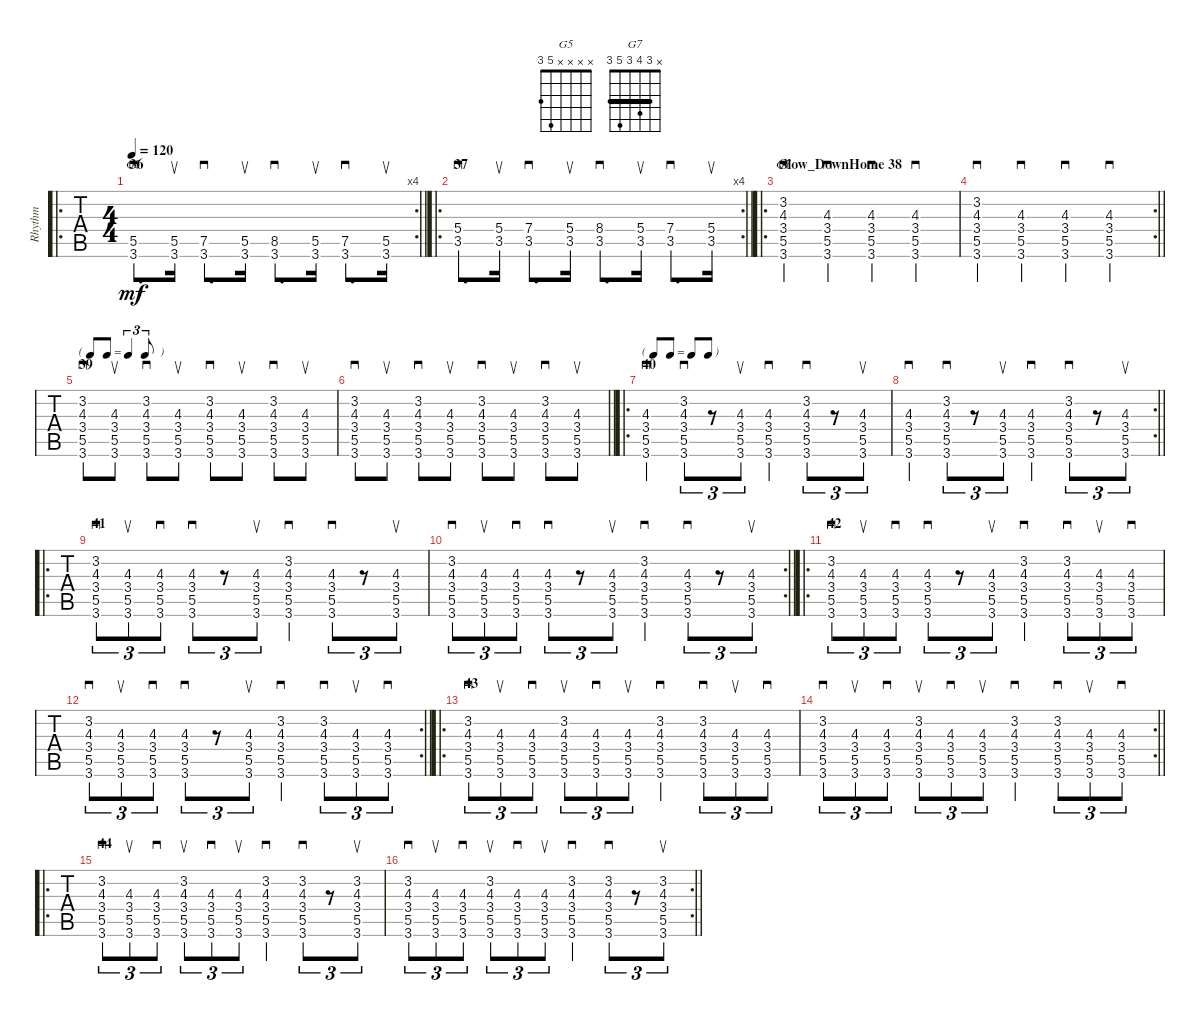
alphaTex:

\track ("Rhythm" "Rhythm") {instrument acousticguitarsteel}
\staff {tabs}
\tuning (E4 B3 G3 D3 A2 E2) {hide}
\chord ("G5" x x x x 5 3)
\chord ("G7" x 3 4 3 5 3) {barre 3}
\ro
\rc 4
\ts (4 4)
\section ("" "36")
\tempo 120
\clef g2
\barLineRight lightlight
\ks c
(5.5 3.6).8{d sd ch "G5" dy mf} (5.5 3.6).16{su} (7.5 3.6).8{d sd} (5.5 3.6).16{su} (8.5 3.6).8{d sd} (5.5 3.6).16{su} (7.5 3.6).8{d sd} (5.5 3.6).16{su} |
\ro
\rc 4
\section ("" "37")
\barLineRight lightlight
(5.4 3.5).8{d sd} (5.4 3.5).16{su} (7.4 3.5).8{d sd} (5.4 3.5).16{su} (8.4 3.5).8{d sd} (5.4 3.5).16{su} (7.4 3.5).8{d sd} (5.4 3.5).16{su} |
\ro
\section ("" "Slow_DownHome 38")
(3.2{ac} 4.3{ac} 3.4{ac} 5.5{ac} 3.6{ac}).4{sd ch "G7"} (4.3 3.4 5.5 3.6).4{sd} (4.3 3.4 5.5 3.6).4{sd} (4.3 3.4 5.5 3.6).4{sd} |
\rc 2
\barLineRight lightlight
(3.2{ac} 4.3{ac} 3.4{ac} 5.5{ac} 3.6{ac}).4{sd} (4.3 3.4 5.5 3.6).4{sd} (4.3 3.4 5.5 3.6).4{sd} (4.3 3.4 5.5 3.6).4{sd} |
\tf triplet8th
\section ("" "39")
(3.2{ac} 4.3{ac} 3.4{ac} 5.5{ac} 3.6{ac}).8{sd} (4.3 3.4 5.5 3.6).8{su} (3.2{ac} 4.3{ac} 3.4{ac} 5.5{ac} 3.6{ac}).8{sd} (4.3 3.4 5.5 3.6).8{su} (3.2{ac} 4.3{ac} 3.4{ac} 5.5{ac} 3.6{ac}).8{sd} (4.3 3.4 5.5 3.6).8{su} (3.2{ac} 4.3{ac} 3.4{ac} 5.5{ac} 3.6{ac}).8{sd} (4.3 3.4 5.5 3.6).8{su} |
\barLineRight lightlight
(3.2{ac} 4.3{ac} 3.4{ac} 5.5{ac} 3.6{ac}).8{sd} (4.3 3.4 5.5 3.6).8{su} (3.2{ac} 4.3{ac} 3.4{ac} 5.5{ac} 3.6{ac}).8{sd} (4.3 3.4 5.5 3.6).8{su} (3.2{ac} 4.3{ac} 3.4{ac} 5.5{ac} 3.6{ac}).8{sd} (4.3 3.4 5.5 3.6).8{su} (3.2{ac} 4.3{ac} 3.4{ac} 5.5{ac} 3.6{ac}).8{sd} (4.3 3.4 5.5 3.6).8{su} |
\ro
\tf none
\section ("" "40")
(4.3 3.4 5.5 3.6).4{sd} (3.2{ac} 4.3{ac} 3.4{ac} 5.5{ac} 3.6{ac}).8{sd tu (3 2)} r.8{tu (3 2)} (4.3 3.4 5.5 3.6).8{su tu (3 2)} (4.3 3.4 5.5 3.6).4{sd} (3.2{ac} 4.3{ac} 3.4{ac} 5.5{ac} 3.6{ac}).8{sd tu (3 2)} r.8{tu (3 2)} (4.3 3.4 5.5 3.6).8{su tu (3 2)} |
\rc 2
\barLineRight lightlight
(4.3 3.4 5.5 3.6).4{sd} (3.2{ac} 4.3{ac} 3.4{ac} 5.5{ac} 3.6{ac}).8{sd tu (3 2)} r.8{tu (3 2)} (4.3 3.4 5.5 3.6).8{su tu (3 2)} (4.3 3.4 5.5 3.6).4{sd} (3.2{ac} 4.3{ac} 3.4{ac} 5.5{ac} 3.6{ac}).8{sd tu (3 2)} r.8{tu (3 2)} (4.3 3.4 5.5 3.6).8{su tu (3 2)} |
\ro
\section ("" "41")
(3.2{ac} 4.3{ac} 3.4{ac} 5.5{ac} 3.6{ac}).8{sd tu (3 2)} (4.3 3.4 5.5 3.6).8{su tu (3 2)} (4.3 3.4 5.5 3.6).8{sd tu (3 2)} (4.3 3.4 5.5 3.6).8{sd tu (3 2)} r.8{tu (3 2)} (4.3 3.4 5.5 3.6).8{su tu (3 2)} (3.2{ac} 4.3{ac} 3.4{ac} 5.5{ac} 3.6{ac}).4{sd} (4.3 3.4 5.5 3.6).8{sd tu (3 2)} r.8{tu (3 2)} (4.3 3.4 5.5 3.6).8{su tu (3 2)} |
\rc 2
\barLineRight lightlight
(3.2{ac} 4.3{ac} 3.4{ac} 5.5{ac} 3.6{ac}).8{sd tu (3 2)} (4.3 3.4 5.5 3.6).8{su tu (3 2)} (4.3 3.4 5.5 3.6).8{sd tu (3 2)} (4.3 3.4 5.5 3.6).8{sd tu (3 2)} r.8{tu (3 2)} (4.3 3.4 5.5 3.6).8{su tu (3 2)} (3.2{ac} 4.3{ac} 3.4{ac} 5.5{ac} 3.6{ac}).4{sd} (4.3 3.4 5.5 3.6).8{sd tu (3 2)} r.8{tu (3 2)} (4.3 3.4 5.5 3.6).8{su tu (3 2)} |
\ro
\section ("" "42")
(3.2{ac} 4.3{ac} 3.4{ac} 5.5{ac} 3.6{ac}).8{sd tu (3 2)} (4.3 3.4 5.5 3.6).8{su tu (3 2)} (4.3 3.4 5.5 3.6).8{sd tu (3 2)} (4.3 3.4 5.5 3.6).8{sd tu (3 2)} r.8{tu (3 2)} (4.3 3.4 5.5 3.6).8{su tu (3 2)} (3.2{ac} 4.3{ac} 3.4{ac} 5.5{ac} 3.6{ac}).4{sd} (3.2{ac} 4.3{ac} 3.4{ac} 5.5{ac} 3.6{ac}).8{sd tu (3 2)} (4.3 3.4 5.5 3.6).8{su tu (3 2)} (4.3 3.4 5.5 3.6).8{sd tu (3 2)} |
\rc 2
\barLineRight lightlight
(3.2{ac} 4.3{ac} 3.4{ac} 5.5{ac} 3.6{ac}).8{sd tu (3 2)} (4.3 3.4 5.5 3.6).8{su tu (3 2)} (4.3 3.4 5.5 3.6).8{sd tu (3 2)} (4.3 3.4 5.5 3.6).8{sd tu (3 2)} r.8{tu (3 2)} (4.3 3.4 5.5 3.6).8{su tu (3 2)} (3.2{ac} 4.3{ac} 3.4{ac} 5.5{ac} 3.6{ac}).4{sd} (3.2{ac} 4.3{ac} 3.4{ac} 5.5{ac} 3.6{ac}).8{sd tu (3 2)} (4.3 3.4 5.5 3.6).8{su tu (3 2)} (4.3 3.4 5.5 3.6).8{sd tu (3 2)} |
\ro
\section ("" "43")
(3.2{ac} 4.3{ac} 3.4{ac} 5.5{ac} 3.6{ac}).8{sd tu (3 2)} (4.3 3.4 5.5 3.6).8{su tu (3 2)} (4.3 3.4 5.5 3.6).8{sd tu (3 2)} (3.2{ac} 4.3{ac} 3.4{ac} 5.5{ac} 3.6{ac}).8{su tu (3 2)} (4.3 3.4 5.5 3.6).8{sd tu (3 2)} (4.3 3.4 5.5 3.6).8{su tu (3 2)} (3.2{ac} 4.3{ac} 3.4{ac} 5.5{ac} 3.6{ac}).4{sd} (3.2{ac} 4.3{ac} 3.4{ac} 5.5{ac} 3.6{ac}).8{sd tu (3 2)} (4.3 3.4 5.5 3.6).8{su tu (3 2)} (4.3 3.4 5.5 3.6).8{sd tu (3 2)} |
\rc 2
\barLineRight lightlight
(3.2{ac} 4.3{ac} 3.4{ac} 5.5{ac} 3.6{ac}).8{sd tu (3 2)} (4.3 3.4 5.5 3.6).8{su tu (3 2)} (4.3 3.4 5.5 3.6).8{sd tu (3 2)} (3.2{ac} 4.3{ac} 3.4{ac} 5.5{ac} 3.6{ac}).8{su tu (3 2)} (4.3 3.4 5.5 3.6).8{sd tu (3 2)} (4.3 3.4 5.5 3.6).8{su tu (3 2)} (3.2{ac} 4.3{ac} 3.4{ac} 5.5{ac} 3.6{ac}).4{sd} (3.2{ac} 4.3{ac} 3.4{ac} 5.5{ac} 3.6{ac}).8{sd tu (3 2)} (4.3 3.4 5.5 3.6).8{su tu (3 2)} (4.3 3.4 5.5 3.6).8{sd tu (3 2)} |
\ro
\section ("" "44")
(3.2{ac} 4.3{ac} 3.4{ac} 5.5{ac} 3.6{ac}).8{sd tu (3 2)} (4.3 3.4 5.5 3.6).8{su tu (3 2)} (4.3 3.4 5.5 3.6).8{sd tu (3 2)} (3.2{ac} 4.3{ac} 3.4{ac} 5.5{ac} 3.6{ac}).8{su tu (3 2)} (4.3 3.4 5.5 3.6).8{sd tu (3 2)} (4.3 3.4 5.5 3.6).8{su tu (3 2)} (3.2{ac} 4.3{ac} 3.4{ac} 5.5{ac} 3.6{ac}).4{sd} (3.2{ac} 4.3{ac} 3.4{ac} 5.5{ac} 3.6{ac}).8{sd tu (3 2)} r.8{tu (3 2)} (3.2 4.3 3.4 5.5 3.6).8{su tu (3 2)} |
\rc 2
\barLineRight lightlight
(3.2{ac} 4.3{ac} 3.4{ac} 5.5{ac} 3.6{ac}).8{sd tu (3 2)} (4.3 3.4 5.5 3.6).8{su tu (3 2)} (4.3 3.4 5.5 3.6).8{sd tu (3 2)} (3.2{ac} 4.3{ac} 3.4{ac} 5.5{ac} 3.6{ac}).8{su tu (3 2)} (4.3 3.4 5.5 3.6).8{sd tu (3 2)} (4.3 3.4 5.5 3.6).8{su tu (3 2)} (3.2{ac} 4.3{ac} 3.4{ac} 5.5{ac} 3.6{ac}).4{sd} (3.2{ac} 4.3{ac} 3.4{ac} 5.5{ac} 3.6{ac}).8{sd tu (3 2)} r.8{tu (3 2)} (3.2 4.3 3.4 5.5 3.6).8{su tu (3 2)}
